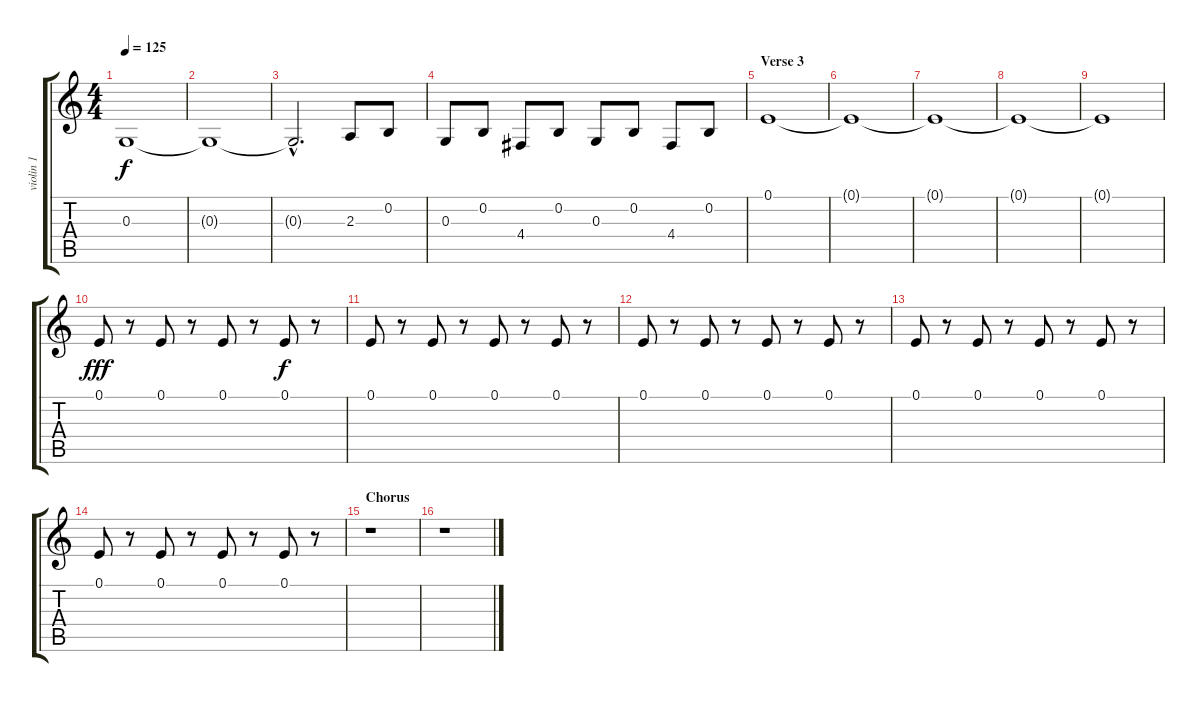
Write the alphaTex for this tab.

\track ("violin 1" "violin 1") {instrument violin}
\staff {score tabs}
\tuning (E4 B3 G3 D3 A2 E2) {hide}
\ts (4 4)
\tempo 125
\clef g2
\ks c
0.3.1{dy f} |
0.3{t}.1 |
0.3{hac t}.2{d} 2.3.8 0.2.8 |
0.3.8 0.2.8 4.4.8 0.2.8 0.3.8 0.2.8 4.4.8 0.2.8 |
\section ("" "Verse 3 ")
0.1.1 |
0.1{t}.1 |
0.1{t}.1 |
0.1{t}.1 |
0.1{t}.1 |
0.1.8{dy fff} r.8 0.1.8 r.8 0.1.8 r.8 0.1.8{dy f} r.8 |
0.1.8 r.8 0.1.8 r.8 0.1.8 r.8 0.1.8 r.8 |
0.1.8 r.8 0.1.8 r.8 0.1.8 r.8 0.1.8 r.8 |
0.1.8 r.8 0.1.8 r.8 0.1.8 r.8 0.1.8 r.8 |
0.1.8 r.8 0.1.8 r.8 0.1.8 r.8 0.1.8 r.8 |
\section ("" "Chorus")
r.1 |
r.1
